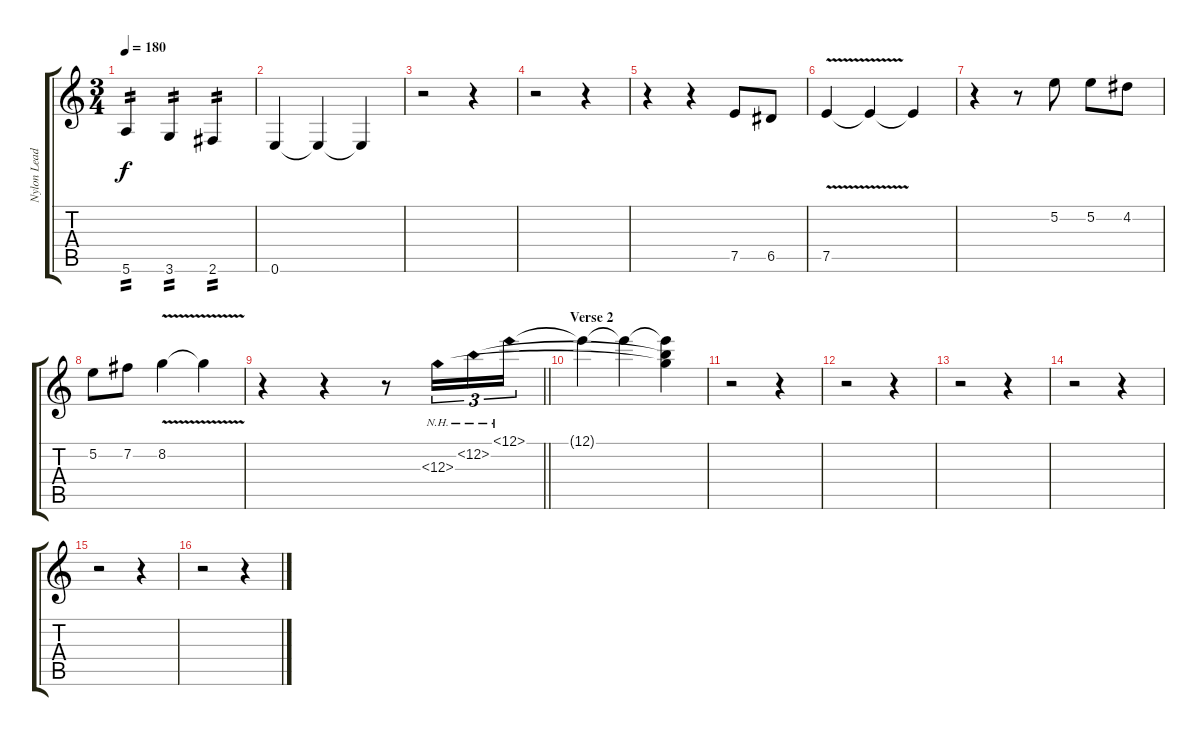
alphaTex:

\track ("Nylon Lead" "Nylon Lead") {instrument acousticguitarnylon}
\staff {score tabs}
\tuning (E4 B3 G3 D3 A2 E2) {hide}
\ts (3 4)
\tempo 180
\clef g2
\ks c
5.6.4{tp 2 dy f} 3.6.4{tp 2} 2.6.4{tp 2} |
0.6.4 0.6{t}.4 0.6{t}.4 |
r.2 r.4 |
r.2 r.4 |
r.4 r.4 7.5.8 6.5.8 |
7.5{v}.4 7.5{t}.4 7.5{t}.4 |
r.4 r.8 5.2.8 5.2.8 4.2.8 |
5.2.8 7.2.8 8.2{v}.4 8.2{t}.4 |
\barLineRight lightlight
r.4 r.4 r.8 12.3{nh}.16{tu (3 2)} 12.2{nh}.16{tu (3 2)} 12.1{nh}.16{tu (3 2)} |
\section ("" "Verse 2")
12.1{t}.4 12.1{t}.4 (12.1{t} 12.2{t} 12.3{t}).4 |
r.2 r.4 |
r.2 r.4 |
r.2 r.4 |
r.2 r.4 |
r.2 r.4 |
r.2 r.4
